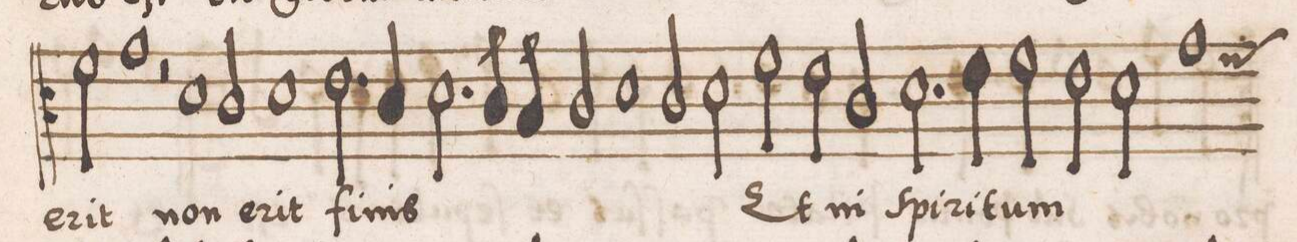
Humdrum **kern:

**kern	**text
*I"CANTVS	*
*clefC3	*
*k[]	*
*met(c|)	*
*M2/1	*
2f\	e-
1g	-rit
=117	=117
2r	.
1d	non
2c/	e-
=118	=118
1d	-rit
2.e\	fi-
4c/	-nis
=119	=119
2.d\	.
8c/	.
8B/	.
2c/	.
1d	.
=120	=120
2c/	.
2d\	.
2f\	Et
=121	=121
2e\	.
2c/	in
2.d\	Spi-
4e\	-ri-
=122	=122
2f\	-tum
2e\	.
2d\	.
*custos:f	*
1g	.
=123	=123
*-	*-
